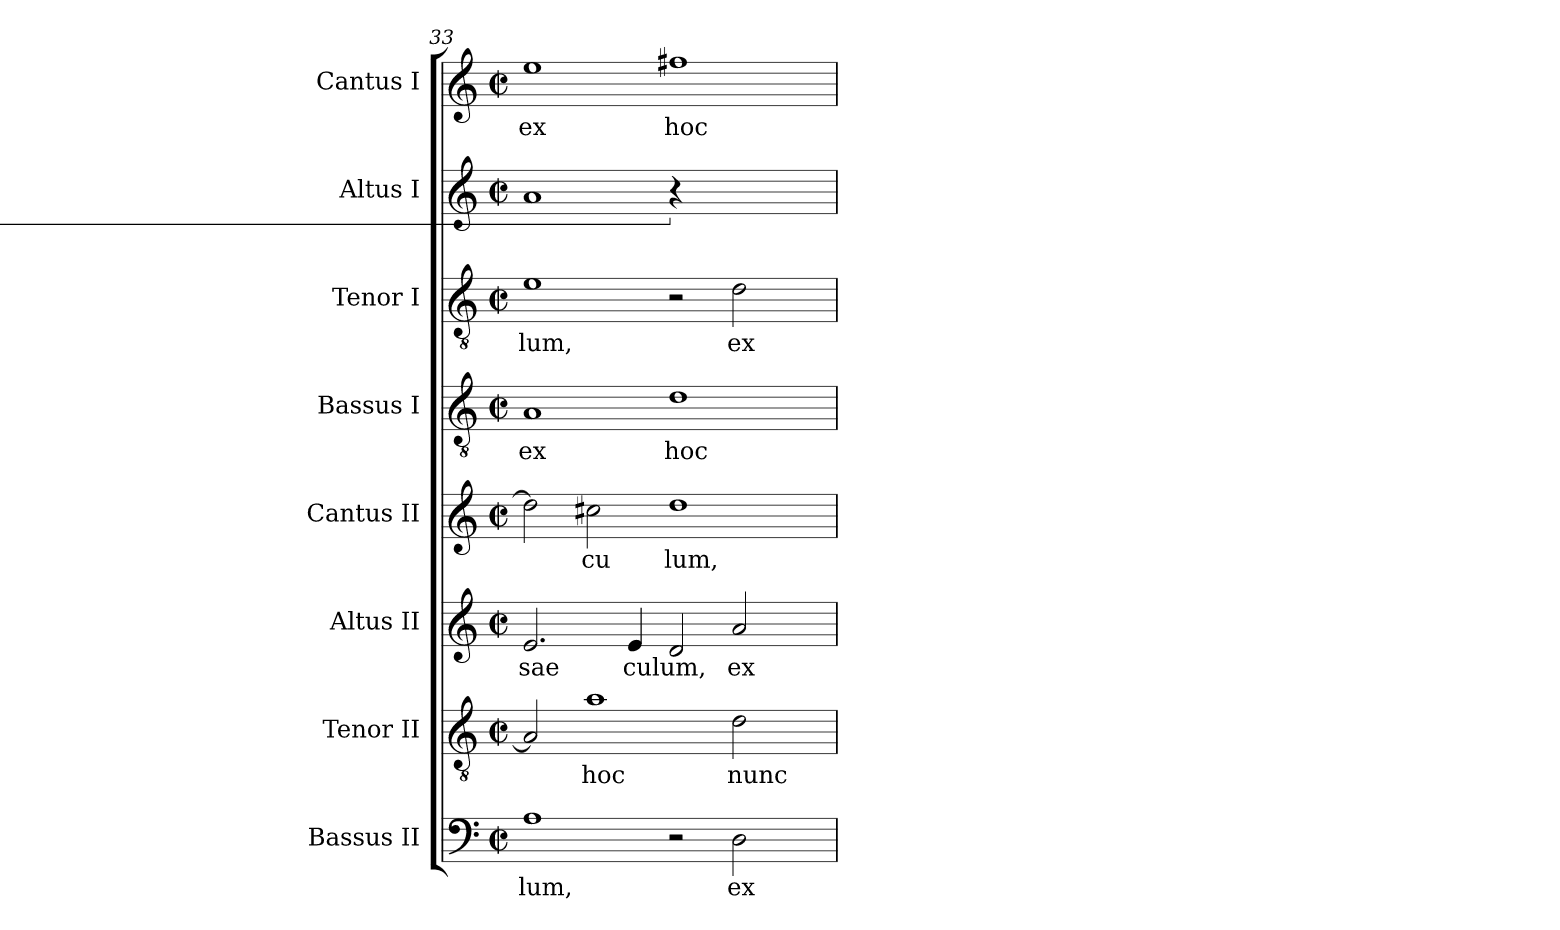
**kern	**text	**kern	**text	**kern	**text	**kern	**text	**kern	**text	**kern	**text	**kern	**kern	**text
*part8	*part8	*part7	*part7	*part6	*part6	*part5	*part5	*part4	*part4	*part3	*part3	*part2	*part1	*part1
*staff8	*staff8	*staff7	*staff7	*staff6	*staff6	*staff5	*staff5	*staff4	*staff4	*staff3	*staff3	*staff2	*staff1	*staff1
*I"Bassus II	*	*I"Tenor II	*	*I"Altus II	*	*I"Cantus II	*	*I"Bassus I	*	*I"Tenor I	*	*I"Altus I	*I"Cantus I	*
*clefF4	*	*clefGv2	*	*clefG2	*	*clefG2	*	*clefGv2	*	*clefGv2	*	*clefG2	*clefG2	*
*M2/2	*	*M2/2	*	*M2/2	*	*M2/2	*	*M2/2	*	*M2/2	*	*M2/2	*M2/2	*
*met(c|)	*	*met(c|)	*	*met(c|)	*	*met(c|)	*	*met(c|)	*	*met(c|)	*	*met(c|)	*met(c|)	*
=33	=33	=33	=33	=33	=33	=33	=33	=33	=33	=33	=33	=33	=33	=33
!	!LO:LY:b:cj	!	!	!	!LO:LY:b:cj	!	!	!	!LO:LY:b:cj	!	!LO:LY:b:cj	!	!	!LO:LY:b:cj
1A	-lum,	2A/]	.	2.e/	sae	2dd\]	.	1A	ex	1e	-lum,	1a	1ee	ex
!	!	!	!LO:LY:b:cj	!	!	!	!LO:LY:b:cj	!	!	!	!	!	!	!
.	.	1a	hoc	.	.	2cc#\	cu	.	.	.	.	.	.	.
!	!	!	!	!	!LO:LY:b	!	!	!	!	!	!	!	!	!
.	.	.	.	4e/	culum,	.	.	.	.	.	.	.	.	.
!	!	!	!	!	!	!	!LO:LY:b:cj	!	!LO:LY:b:cj	!	!	!LO:N:vis=1	!	!LO:LY:b:cj
2r	.	.	.	2d/	.	1dd	lum,	1d	hoc	2r	.	4%5r	1ff#X	hoc
!	!LO:LY:b:cj	!	!LO:LY:b:cj	!	!LO:LY:b:cj	!	!	!	!	!	!LO:LY:b:cj	!	!	!
2D\	ex	2d\	nunc	2a/	ex	.	.	.	.	2d\	ex	.	.	.
4ryy	.	4ryy	.	4ryy	.	4ryy	.	4ryy	.	4ryy	.	.	4ryy	.
=	=	=	=	=	=	=	=	=	=	=	=	=	=	=
*-	*-	*-	*-	*-	*-	*-	*-	*-	*-	*-	*-	*-	*-	*-
